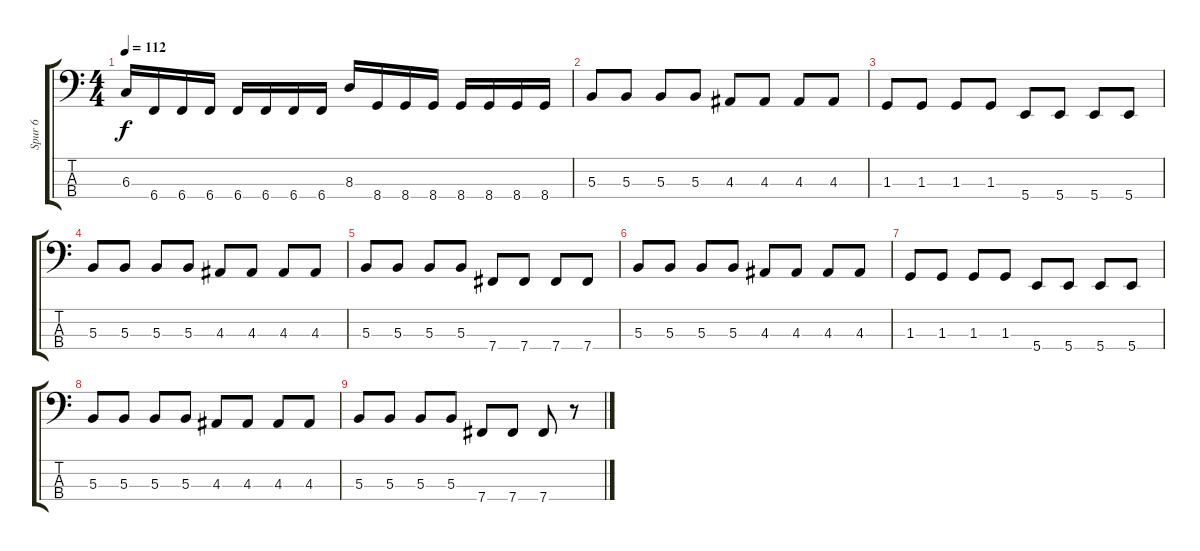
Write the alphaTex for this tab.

\track ("Spur 6" "Spur 6") {instrument electricbasspick}
\staff {score tabs}
\tuning (E2 B1 Gb1 B0) {hide}
\ts (4 4)
\tempo 112
\clef f4
\ks c
6.3.16{dy f} 6.4.16 6.4.16 6.4.16 6.4.16 6.4.16 6.4.16 6.4.16 8.3.16 8.4.16 8.4.16 8.4.16 8.4.16 8.4.16 8.4.16 8.4.16 |
5.3.8 5.3.8 5.3.8 5.3.8 4.3.8 4.3.8 4.3.8 4.3.8 |
1.3.8 1.3.8 1.3.8 1.3.8 5.4.8 5.4.8 5.4.8 5.4.8 |
5.3.8 5.3.8 5.3.8 5.3.8 4.3.8 4.3.8 4.3.8 4.3.8 |
5.3.8 5.3.8 5.3.8 5.3.8 7.4.8 7.4.8 7.4.8 7.4.8 |
5.3.8 5.3.8 5.3.8 5.3.8 4.3.8 4.3.8 4.3.8 4.3.8 |
1.3.8 1.3.8 1.3.8 1.3.8 5.4.8 5.4.8 5.4.8 5.4.8 |
5.3.8 5.3.8 5.3.8 5.3.8 4.3.8 4.3.8 4.3.8 4.3.8 |
5.3.8 5.3.8 5.3.8 5.3.8 7.4.8 7.4.8 7.4.8 r.8
